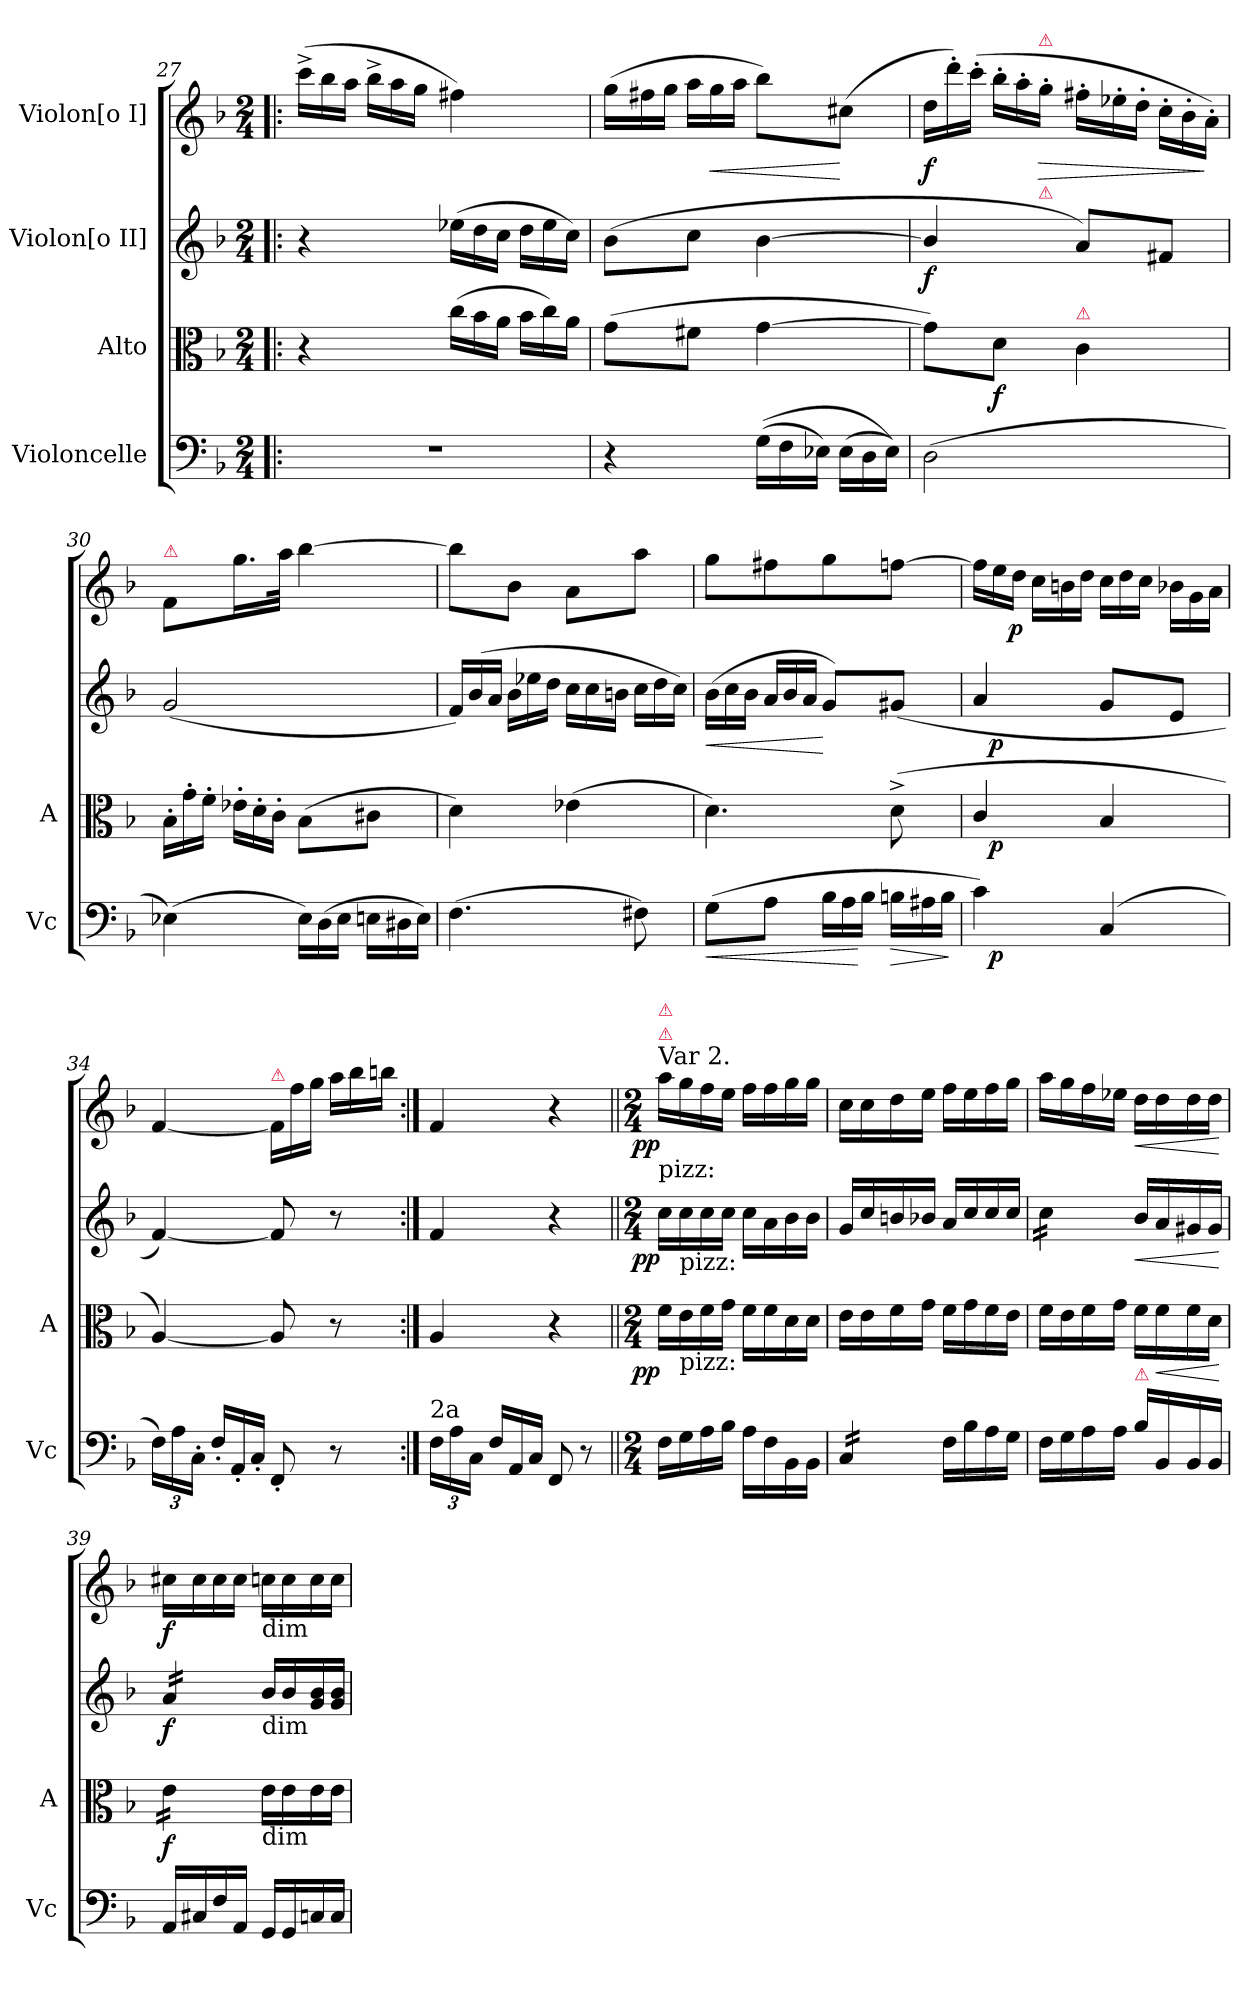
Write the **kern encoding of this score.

**kern	**dynam	**kern	**dynam	**kern	**dynam	**kern	**dynam
*part4	*part4	*part3	*part3	*part2	*part2	*part1	*part1
*staff4	*staff4	*staff3	*staff3	*staff2	*staff2	*staff1	*staff1
*I"Violoncelle	*	*I"Alto	*	*I"Violon[o II]	*	*I"Violon[o I]	*
*I'Vc	*	*I'A	*	*	*	*	*
*clefF4	*	*clefC3	*	*clefG2	*	*clefG2	*
*k[b-]	*	*k[b-]	*	*k[b-]	*	*k[b-]	*
*M2/4	*	*M2/4	*	*M2/4	*	*M2/4	*
*	*	*	*	*	*	*Xtuplet	*
=27!|:	=27!|:	=27!|:	=27!|:	=27!|:	=27!|:	=27!|:	=27!|:
2r	.	4r	.	4r	.	(24ccc^<\LL	.
.	.	.	.	.	.	24bb-\	.
.	.	.	.	.	.	24aa\JJ	.
.	.	.	.	.	.	24bb-^<\LL	.
.	.	.	.	.	.	24aa\	.
.	.	.	.	.	.	24gg\JJ	.
*	*	*Xtuplet	*	*Xtuplet	*	*	*
.	.	(24cc\LL	.	(24ee-X\LL	.	4ff#X\)	.
.	.	24b-\	.	24dd\	.	.	.
.	.	24a\JJ	.	24cc\JJ	.	.	.
.	.	24b-\LL	.	24dd\LL	.	.	.
.	.	24cc\)	.	24ee-\	.	.	.
.	.	24a\JJ	.	24cc\JJ)	.	.	.
=28	=28	=28	=28	=28	=28	=28	=28
4r	.	(8g\L	.	(8b-\L	.	(24gg\LL	.
.	.	.	.	.	.	24ff#X\	.
.	.	.	.	.	.	24gg\JJ	.
.	.	8f#X\J	.	8cc\J	.	24aa\LL	.
!	!	!	!	!	!	!	!LO:HP:b
.	.	.	.	.	.	24gg\	<
.	.	.	.	.	.	24aa\JJ	.
*Xtuplet	*	*	*	*	*	*	*
((24G\LL	.	[4g\	.	[4b-\	.	8bb-\L)	.
24F\	.	.	.	.	.	.	.
24E-X\JJ)	.	.	.	.	.	.	.
(24E-\LL	.	.	.	.	.	(8cc#X\J	[
24D\	.	.	.	.	.	.	.
24E-\JJ))	.	.	.	.	.	.	.
=29	=29	=29	=29	=29	=29	=29	=29
*	*	*	*	*^	*	*	*
(2D\	.	8g\L])	.	4b-/]	6ryy	f	24dd\LL	f
.	.	.	.	.	.	.	24ddd'\)	.
.	.	.	.	.	.	.	(24ccc'\JJ	.
.	.	8d\J	f	.	.	.	24bb-'\LL	.
.	.	.	.	.	24ryy	.	24aa'\	.
!	!	!	!	!	!	!	!LO:TX:a:color=crimson:t=⚠	!
!	!	!	!	!	!LO:TX:a:color=crimson:t=⚠	!	!	!
!	!	!	!	!	!	!	!	!LO:HP:b
.	.	.	.	.	6..ryy	.	24gg'\JJ	>
!	!	!LO:TX:a:color=crimson:t=⚠	!	!	!	!	!	!
.	.	4c\	.	8a/L)	.	.	24ff#X'\LL	.
.	.	.	.	.	.	.	24ee-X'\	.
.	.	.	.	.	.	.	24dd'\JJ	.
.	.	.	.	8f#X/J	.	.	24cc'\LL	.
.	.	.	.	.	.	.	24b-'\	.
.	.	.	.	.	.	.	24a'\JJ)	]
=30	=30	=30	=30	=30	=30	=30	=30	=30
!	!	!	!	!	!	!	!LO:TX:a:color=crimson:t=⚠	!
*	*	*	*	*v	*v	*	*	*
(4E-X\)	.	24B-'\LL	.	(2g/	.	8f/L	.
.	.	24g'\	.	.	.	.	.
.	.	24f'\JJ	.	.	.	.	.
.	.	24e-X'\LL	.	.	.	16.gg\L	.
.	.	24d'\	.	.	.	.	.
.	.	24c'\JJ	.	.	.	.	.
.	.	.	.	.	.	32aa\JJk	.
24E-\LL)	.	(8B-\L	.	.	.	[4bb-\	.
(24D\	.	.	.	.	.	.	.
24E-\JJ	.	.	.	.	.	.	.
24En\LL	.	8c#X\J	.	.	.	.	.
24D#X\	.	.	.	.	.	.	.
24E\JJ)	.	.	.	.	.	.	.
=31	=31	=31	=31	=31	=31	=31	=31
(4.F\	.	4d\)	.	24f/LL)	.	8bb-\L]	.
.	.	.	.	(24b-/	.	.	.
.	.	.	.	24a/JJ	.	.	.
.	.	.	.	24b-\LL	.	8b-\J	.
.	.	.	.	24ee-X\	.	.	.
.	.	.	.	24dd\JJ	.	.	.
.	.	(4e-X\	.	24cc\LL	.	8a\L	.
.	.	.	.	24cc\	.	.	.
.	.	.	.	24bn\JJ	.	.	.
8F#X\)	.	.	.	24cc\LL	.	8aa\J	.
.	.	.	.	24dd\	.	.	.
.	.	.	.	24cc\JJ)	.	.	.
=32	=32	=32	=32	=32	=32	=32	=32
!	!LO:HP:b	!	!	!	!LO:HP:b	!	!
(8G\L	<	4.d\)	.	(24b-\LL	<	8gg\L	.
.	.	.	.	24cc\	.	.	.
.	.	.	.	24b-\JJ	.	.	.
8A\J	.	.	.	24a/LL	.	8ff#X\	.
.	.	.	.	24b-/	.	.	.
.	.	.	.	24a/JJ	.	.	.
24B-\LL	.	.	.	8g/L)	[	8gg\	.
24A\	.	.	.	.	.	.	.
24B-\JJ	[	.	.	.	.	.	.
!	!LO:HP:b	!	!	!	!	!	!
24Bn\LL	>	(8d^<\	.	(>8g#X/J	.	[8ffn\J	.
24A#X\	.	.	.	.	.	.	.
24B\JJ	.	.	.	.	.	.	.
.	]	.	.	.	.	.	.
=33	=33	=33	=33	=33	=33	=33	=33
*^	*	*^	*	*^	*	*	*
4c\)	24ryy	.	4c/	24ryy	.	4a/	24ryy	.	24ff\LL]	.
.	3ryy	p	.	3ryy	p	.	3ryy	p	24ee\	.
.	.	.	.	.	.	.	.	.	24dd\JJ	p
.	.	.	.	.	.	.	.	.	24cc\LL	.
.	.	.	.	.	.	.	.	.	24bn\	.
.	.	.	.	.	.	.	.	.	24dd\JJ	.
(4C/	.	.	4B-/	.	.	8g/L	.	.	24cc\LL	.
.	.	.	.	.	.	.	.	.	24dd\	.
.	.	.	.	.	.	.	.	.	24cc\JJ	.
.	12.ryy	.	.	12.ryy	.	8e/J	12.ryy	.	24b-X\LL	.
.	.	.	.	.	.	.	.	.	24g\	.
.	.	.	.	.	.	.	.	.	24a\JJ	.
*v	*v	*	*	*	*	*v	*v	*	*	*
*	*	*v	*v	*	*	*	*	*
=34	=34	=34	=34	=34	=34	=34	=34
*tuplet	*	*	*	*	*	*	*
*Xbrackettup	*	*	*	*	*	*	*
*^	*	*^	*	*^	*	*	*
!LO:TX:a:t=1a	!	!	!	!	!	!	!	!	!	!
*v	*v	*	*	*	*	*v	*v	*	*	*
*	*	*v	*v	*	*	*	*	*
24F\LL)	.	[4A/)	.	[4f/)	.	[4f/	.
24A\	.	.	.	.	.	.	.
24C'\JJ	.	.	.	.	.	.	.
*Xtuplet	*	*	*	*	*	*	*
24F'/LL	.	.	.	.	.	.	.
24AA'/	.	.	.	.	.	.	.
24C'/JJ	.	.	.	.	.	.	.
!	!	!	!	!	!	!LO:TX:a:color=crimson:t=⚠	!
8FF'/	.	8A/]	.	8f/]	.	24f/LL]	.
.	.	.	.	.	.	24ff\	.
.	.	.	.	.	.	24gg\JJ	.
8r	.	8r	.	8r	.	24aa\LL	.
.	.	.	.	.	.	24bb-\	.
.	.	.	.	.	.	24bbn\JJ	.
=35:|!	=35:|!	=35:|!	=35:|!	=35:|!	=35:|!	=35:|!	=35:|!
*tuplet	*	*	*	*	*	*	*
!LO:TX:a:t=2a	!	!	!	!	!	!	!
24F\LL	.	4A/	.	4f/	.	4f/	.
24A\	.	.	.	.	.	.	.
24C\JJ	.	.	.	.	.	.	.
*Xtuplet	*	*	*	*	*	*	*
24F/LL	.	.	.	.	.	.	.
24AA/	.	.	.	.	.	.	.
24C/JJ	.	.	.	.	.	.	.
8FF/	.	4r	.	4r	.	4r	.
8r	.	.	.	.	.	.	.
=36||	=36||	=36||	=36||	=36||	=36||	=36||	=36||
*M2/4	*	*M2/4	*	*M2/4	*	*M2/4	*
!	!	!	!	!	!	!LO:TX:b:t=pizz&colon;	!
!	!	!	!	!	!	!LO:TX:a:t=Var 2.	!
!	!	!	!	!	!	!LO:TX:a:color=crimson:t=⚠	!
!	!	!	!	!	!	!LO:TX:a:color=crimson:t=⚠	!
!	!	!	!LO:DY:rj	!	!LO:DY:rj	!	!LO:DY:rj
16F\LL	.	16f\LL	pp	16cc\LL	pp	16aa\LL	pp
!	!	!	!	!LO:TX:b:t=pizz&colon;	!	!	!
!	!	!LO:TX:b:t=pizz&colon;	!	!	!	!	!
16G\	.	16e\	.	16cc\	.	16gg\	.
16A\	.	16f\	.	16cc\	.	16ff\	.
16B-\JJ	.	16g\JJ	.	16cc\JJ	.	16ee\JJ	.
16A\LL	.	16f\LL	.	16cc\LL	.	16ff\LL	.
16F\	.	16f\	.	16a\	.	16ff\	.
16BB-\	.	16d\	.	16b-\	.	16gg\	.
16BB-\JJ	.	16d\JJ	.	16b-\JJ	.	16gg\JJ	.
=37	=37	=37	=37	=37	=37	=37	=37
*tremolo	*	*	*	*	*	*	*
16C/LL	.	16e\LL	.	16g/LL	.	16cc\LL	.
16C/	.	16e\	.	16cc/	.	16cc\	.
16C/	.	16f\	.	16bn/	.	16dd\	.
16C/JJ	.	16g\JJ	.	16b-X/JJ	.	16ee\JJ	.
*Xtremolo	*	*	*	*	*	*	*
16F\LL	.	16f\LL	.	16a/LL	.	16ff\LL	.
16B-\	.	16g\	.	16cc/	.	16ee\	.
16A\	.	16f\	.	16cc/	.	16ff\	.
16G\JJ	.	16e\JJ	.	16cc/JJ	.	16gg\JJ	.
=38	=38	=38	=38	=38	=38	=38	=38
*	*	*	*	*tremolo	*	*	*
16F\LL	.	16f\LL	.	16cc\LL	.	16aa\LL	.
16G\	.	16e\	.	16cc\	.	16gg\	.
16A\	.	16f\	.	16cc\	.	16ff\	.
16A\JJ	.	16g\JJ	.	16cc\JJ	.	16ee-X\JJ	.
*	*	*	*	*Xtremolo	*	*	*
!LO:TX:a:color=crimson:t=⚠	!	!	!	!	!	!	!
!	!	!	!	!	!LO:HP:b	!	!LO:HP:b
16B-\LL	.	16f\LL	.	16b-/LL	<	16dd\LL	<
!	!	!	!LO:HP:b	!	!	!	!
16BB-/	.	16f\	<	16a/	.	16dd\	.
16BB-/	.	16f\	.	16g#X/	.	16dd\	.
16BB-/JJ	.	16d\JJ	.	16g#/JJ	.	16dd\JJ	.
.	.	.	[	.	[	.	[
=39	=39	=39	=39	=39	=39	=39	=39
*	*	*tremolo	*	*	*	*	*
*	*	*	*	*tremolo	*	*	*
16AA/LL	.	16e\LL	f	16a/LL	f	16cc#X\LL	f
16C#X/	.	16e\	.	16a/	.	16cc#\	.
16F/	.	16e\	.	16a/	.	16cc#\	.
16AA/JJ	.	16e\JJ	.	16a/JJ	.	16cc#\JJ	.
*	*	*	*	*Xtremolo	*	*	*
*	*	*Xtremolo	*	*	*	*	*
!	!	!	!	!	!	!LO:TX:b:t=dim	!
!	!	!	!	!LO:TX:b:t=dim	!	!	!
!	!	!LO:TX:b:t=dim	!	!	!	!	!
16GG/LL	.	16e\LL	.	16b-/LL	.	16ccn\LL	.
16GG/	.	16e\	.	16b-/	.	16cc\	.
16Cn/	.	16e\	.	16g/ 16b-/	.	16cc\	.
16C/JJ	.	16e\JJ	.	16g/ 16b-/JJ	.	16cc\JJ	.
=	=	=	=	=	=	=	=
*-	*-	*-	*-	*-	*-	*-	*-
